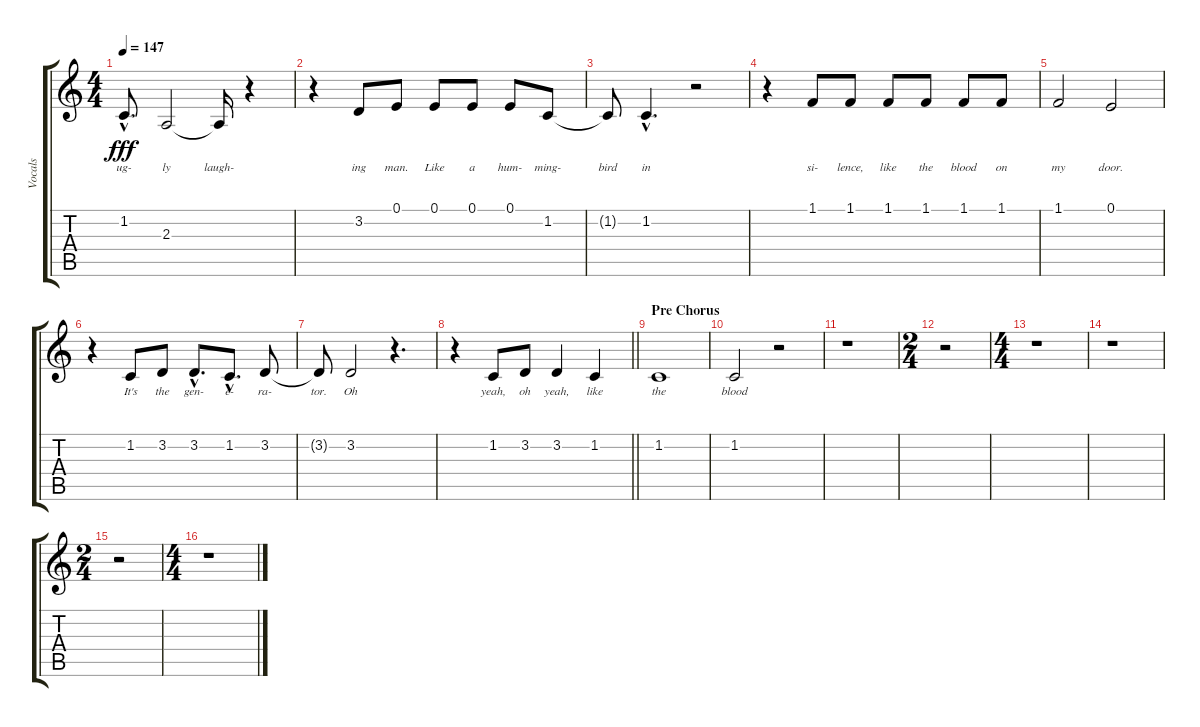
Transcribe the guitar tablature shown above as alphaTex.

\track ("Vocals" "Vocals") {instrument altosax}
\staff {score tabs}
\tuning (E4 B3 G3 D3 A2 E2) {hide}
\ts (4 4)
\tempo 147
\clef g2
\ks aminor
1.2{hac}.8{d lyrics (0 "ug-") lyrics (1 "") lyrics (2 "") lyrics (3 "") lyrics (4 "") dy fff} 2.3.2{lyrics (0 "ly") lyrics (1 "") lyrics (2 "") lyrics (3 "") lyrics (4 "")} 2.3{t}.16{lyrics (0 "laugh-") lyrics (1 "") lyrics (2 "") lyrics (3 "") lyrics (4 "")} r.4 |
r.4 3.2.8{lyrics (0 "ing") lyrics (1 "") lyrics (2 "") lyrics (3 "") lyrics (4 "")} 0.1.8{lyrics (0 "man.") lyrics (1 "") lyrics (2 "") lyrics (3 "") lyrics (4 "")} 0.1.8{lyrics (0 "Like") lyrics (1 "") lyrics (2 "") lyrics (3 "") lyrics (4 "")} 0.1.8{lyrics (0 "a") lyrics (1 "") lyrics (2 "") lyrics (3 "") lyrics (4 "")} 0.1.8{lyrics (0 "hum-") lyrics (1 "") lyrics (2 "") lyrics (3 "") lyrics (4 "")} 1.2.8{lyrics (0 "ming-") lyrics (1 "") lyrics (2 "") lyrics (3 "") lyrics (4 "")} |
1.2{t}.8{lyrics (0 "bird") lyrics (1 "") lyrics (2 "") lyrics (3 "") lyrics (4 "")} 1.2{hac}.4{d lyrics (0 "in") lyrics (1 "") lyrics (2 "") lyrics (3 "") lyrics (4 "")} r.2 |
r.4 1.1.8{lyrics (0 "si-") lyrics (1 "") lyrics (2 "") lyrics (3 "") lyrics (4 "")} 1.1.8{lyrics (0 "lence,") lyrics (1 "") lyrics (2 "") lyrics (3 "") lyrics (4 "")} 1.1.8{lyrics (0 "like") lyrics (1 "") lyrics (2 "") lyrics (3 "") lyrics (4 "")} 1.1.8{lyrics (0 "the") lyrics (1 "") lyrics (2 "") lyrics (3 "") lyrics (4 "")} 1.1.8{lyrics (0 "blood") lyrics (1 "") lyrics (2 "") lyrics (3 "") lyrics (4 "")} 1.1.8{lyrics (0 "on") lyrics (1 "") lyrics (2 "") lyrics (3 "") lyrics (4 "")} |
1.1.2{lyrics (0 "my") lyrics (1 "") lyrics (2 "") lyrics (3 "") lyrics (4 "")} 0.1.2{lyrics (0 "door.") lyrics (1 "") lyrics (2 "") lyrics (3 "") lyrics (4 "")} |
r.4 1.2.8{lyrics (0 "It's") lyrics (1 "") lyrics (2 "") lyrics (3 "") lyrics (4 "")} 3.2.8{lyrics (0 "the") lyrics (1 "") lyrics (2 "") lyrics (3 "") lyrics (4 "")} 3.2{hac}.8{d lyrics (0 "gen-") lyrics (1 "") lyrics (2 "") lyrics (3 "") lyrics (4 "")} 1.2{hac}.8{d lyrics (0 "e-") lyrics (1 "") lyrics (2 "") lyrics (3 "") lyrics (4 "")} 3.2.8{lyrics (0 "ra-") lyrics (1 "") lyrics (2 "") lyrics (3 "") lyrics (4 "")} |
3.2{t}.8{lyrics (0 "tor.") lyrics (1 "") lyrics (2 "") lyrics (3 "") lyrics (4 "")} 3.2.2{lyrics (0 "Oh") lyrics (1 "") lyrics (2 "") lyrics (3 "") lyrics (4 "")} r.4{d} |
\barLineRight lightlight
r.4 1.2.8{lyrics (0 "yeah,") lyrics (1 "") lyrics (2 "") lyrics (3 "") lyrics (4 "")} 3.2.8{lyrics (0 "oh") lyrics (1 "") lyrics (2 "") lyrics (3 "") lyrics (4 "")} 3.2.4{lyrics (0 "yeah,") lyrics (1 "") lyrics (2 "") lyrics (3 "") lyrics (4 "")} 1.2.4{lyrics (0 "like") lyrics (1 "") lyrics (2 "") lyrics (3 "") lyrics (4 "")} |
\section ("" "Pre Chorus")
1.2.1{lyrics (0 "the") lyrics (1 "") lyrics (2 "") lyrics (3 "") lyrics (4 "")} |
1.2.2{lyrics (0 "blood") lyrics (1 "") lyrics (2 "") lyrics (3 "") lyrics (4 "")} r.2 |
r.1 |
\ts (2 4)
r.2 |
\ts (4 4)
r.1 |
r.1 |
\ts (2 4)
r.2 |
\ts (4 4)
r.1
